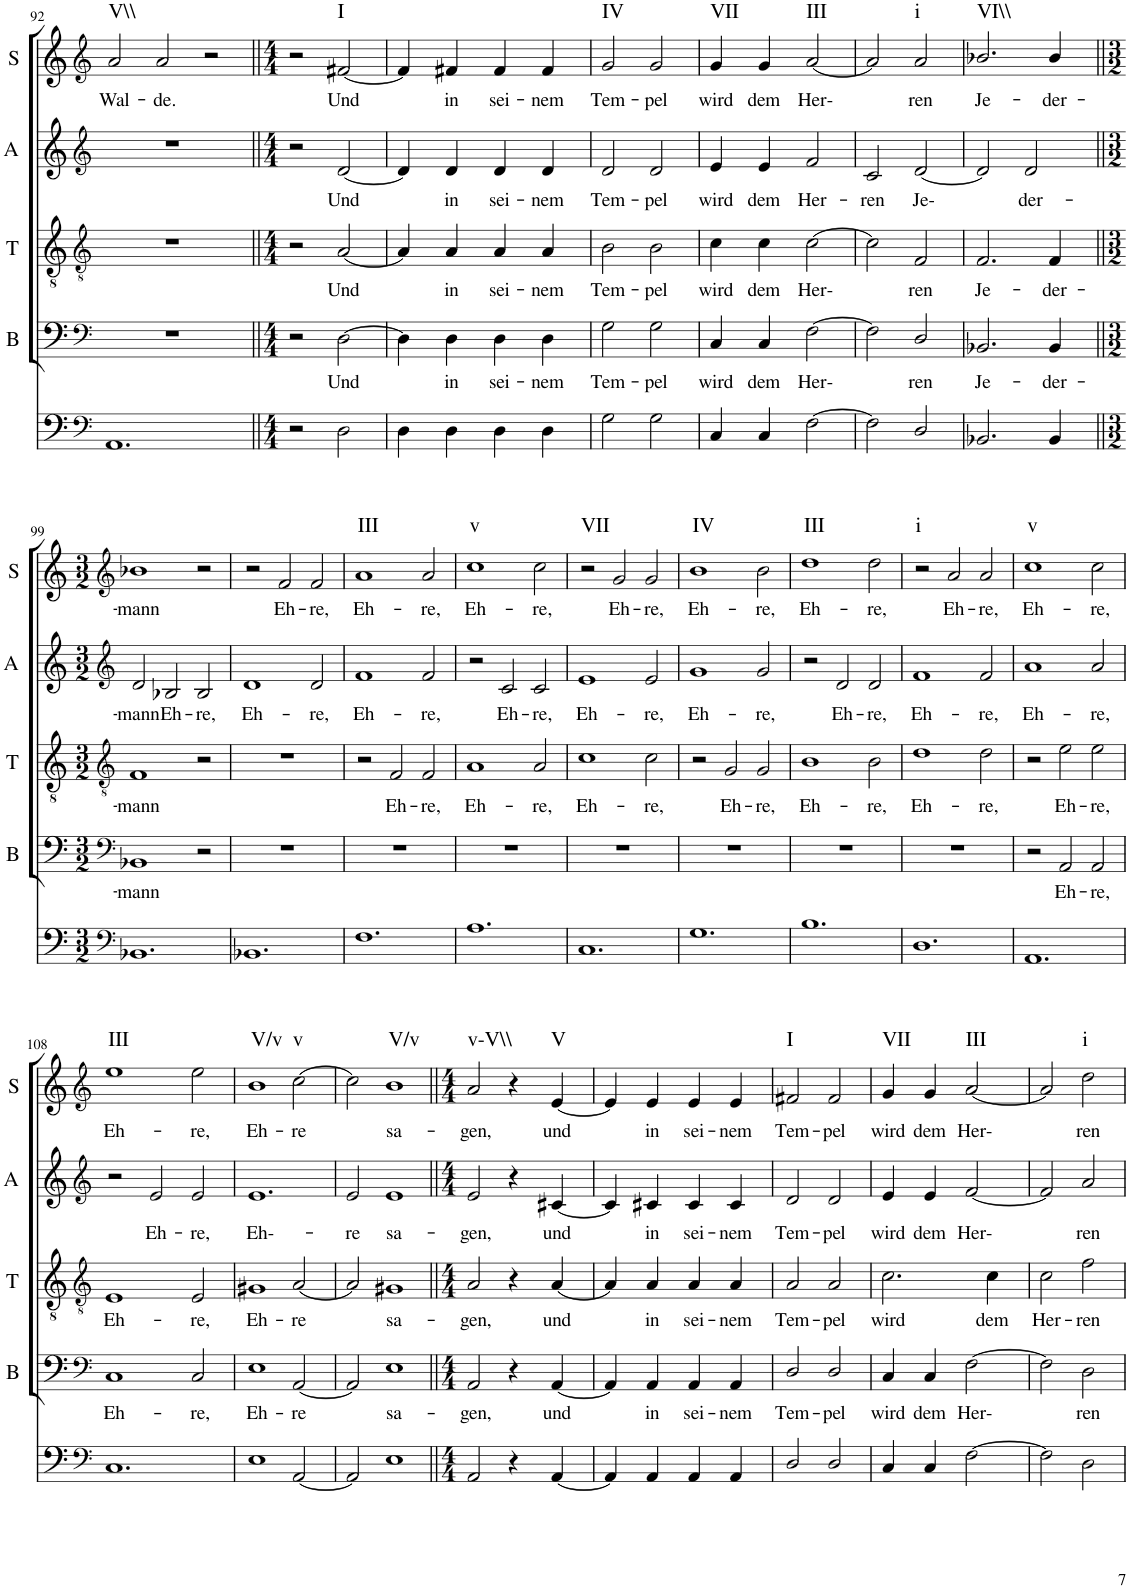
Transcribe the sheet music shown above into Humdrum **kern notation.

**kern	**kern	**text	**kern	**text	**kern	**text	**kern	**text	**harte
*part5	*part4	*part4	*part3	*part3	*part2	*part2	*part1	*part1	*part1
*staff5	*staff4	*staff4	*staff3	*staff3	*staff2	*staff2	*staff1	*staff1	*
*I"Continuo	*I"Bass	*	*I"Tenor	*	*I"Alto	*	*I"Soprano	*	*
*	*I'B	*	*I'T	*	*I'A	*	*I'S	*	*
!!LO:PB:g=z
*clefF4	*clefF4	*	*clefGv2	*	*clefG2	*	*clefG2	*	*
*k[]	*k[]	*	*k[]	*	*k[]	*	*k[]	*	*
*M3/2	*M3/2	*	*M3/2	*	*M3/2	*	*M3/2	*	*
=92	=92	=92	=92	=92	=92	=92	=92	=92	=92
!	!	!	!	!	!	!	!	!LO:LY:b	!LO:H:kt=V\\
1.AA	1.r	.	1.r	.	1.r	.	2a/	Wal-	N
!	!	!	!	!	!	!	!	!LO:LY:b	!
.	.	.	.	.	.	.	2a/	de.	.
.	.	.	.	.	.	.	2r	.	.
=93||	=93||	=93||	=93||	=93||	=93||	=93||	=93||	=93||	=93||
*M4/4	*M4/4	*	*M4/4	*	*M4/4	*	*M4/4	*	*
2r	2r	.	2r	.	2r	.	2r	.	.
!	!	!LO:LY:b	!	!LO:LY:b	!	!LO:LY:b	!	!LO:LY:b	!LO:H:kt=I
2D\	[2D\	Und	[2A/	Und	[2d/	Und	[2f#X/	Und	N
=94	=94	=94	=94	=94	=94	=94	=94	=94	=94
4D\	4D\]	.	4A/]	.	4d/]	.	4f#/]	.	.
!	!	!LO:LY:b	!	!LO:LY:b	!	!LO:LY:b	!	!LO:LY:b	!
4D\	4D\	in	4A/	in	4d/	in	4f#X/	in	.
!	!	!LO:LY:b	!	!LO:LY:b	!	!LO:LY:b	!	!LO:LY:b	!
4D\	4D\	sei-	4A/	sei-	4d/	sei-	4f#/	sei-	.
!	!	!LO:LY:b	!	!LO:LY:b	!	!LO:LY:b	!	!LO:LY:b	!
4D\	4D\	nem	4A/	nem	4d/	nem	4f#/	nem	.
=95	=95	=95	=95	=95	=95	=95	=95	=95	=95
!	!	!LO:LY:b	!	!LO:LY:b	!	!LO:LY:b	!	!LO:LY:b	!LO:H:kt=IV
2G\	2G\	Tem-	2B\	Tem-	2d/	Tem-	2g/	Tem-	N
!	!	!LO:LY:b	!	!LO:LY:b	!	!LO:LY:b	!	!LO:LY:b	!
2G\	2G\	pel	2B\	pel	2d/	pel	2g/	pel	.
=96	=96	=96	=96	=96	=96	=96	=96	=96	=96
!	!	!LO:LY:b	!	!LO:LY:b	!	!LO:LY:b	!	!LO:LY:b	!LO:H:kt=VII
4C/	4C/	wird	4c\	wird	4e/	wird	4g/	wird	N
!	!	!LO:LY:b	!	!LO:LY:b	!	!LO:LY:b	!	!LO:LY:b	!
4C/	4C/	dem	4c\	dem	4e/	dem	4g/	dem	.
!	!	!LO:LY:b	!	!LO:LY:b	!	!LO:LY:b	!	!LO:LY:b	!LO:H:kt=III
[2F\	[2F\	Her-	[2c\	Her-	2f/	Her-	[2a/	Her-	N
=97	=97	=97	=97	=97	=97	=97	=97	=97	=97
!	!	!	!	!	!	!LO:LY:b	!	!	!
2F\]	2F\]	.	2c\]	.	2c/	ren	2a/]	.	.
!	!	!LO:LY:b	!	!LO:LY:b	!	!LO:LY:b	!	!LO:LY:b	!LO:H:kt=i
2D/	2D/	ren	2F/	ren	[2d/	Je-	2a/	ren	N
=98	=98	=98	=98	=98	=98	=98	=98	=98	=98
!	!	!LO:LY:b	!	!LO:LY:b	!	!	!	!LO:LY:b	!LO:H:kt=VI\\
2.BB-X/	2.BB-X/	Je-	2.F/	Je-	2d/]	.	2.b-X/	Je-	N
!	!	!	!	!	!	!LO:LY:b	!	!	!
.	.	.	.	.	2d/	der-	.	.	.
!	!	!LO:LY:b	!	!LO:LY:b	!	!	!	!LO:LY:b	!
4BB-/	4BB-/	der-	4F/	der-	.	.	4b-/	der-	.
!!LO:LB:g=z
=99||	=99||	=99||	=99||	=99||	=99||	=99||	=99||	=99||	=99||
*clefF4	*clefF4	*	*clefGv2	*	*clefG2	*	*clefG2	*	*
*M3/2	*M3/2	*	*M3/2	*	*M3/2	*	*M3/2	*	*
!	!	!LO:LY:b	!	!LO:LY:b	!	!LO:LY:b	!	!LO:LY:b	!
1.BB-X	1BB-X	mann	1F	mann	2d/	mann	1b-X	mann	.
!	!	!	!	!	!	!LO:LY:b	!	!	!
.	.	.	.	.	2B-X/	Eh-	.	.	.
!	!	!	!	!	!	!LO:LY:b	!	!	!
.	2r	.	2r	.	2B-/	re,	2r	.	.
=100	=100	=100	=100	=100	=100	=100	=100	=100	=100
!	!	!	!	!	!	!LO:LY:b	!	!	!
1.BB-X	1.r	.	1.r	.	1d	Eh-	2r	.	.
!	!	!	!	!	!	!	!	!LO:LY:b	!
.	.	.	.	.	.	.	2f/	Eh-	.
!	!	!	!	!	!	!LO:LY:b	!	!LO:LY:b	!
.	.	.	.	.	2d/	re,	2f/	re,	.
=101	=101	=101	=101	=101	=101	=101	=101	=101	=101
!	!	!	!	!	!	!LO:LY:b	!	!LO:LY:b	!LO:H:kt=III
1.F	1.r	.	2r	.	1f	Eh-	1a	Eh-	N
!	!	!	!	!LO:LY:b	!	!	!	!	!
.	.	.	2F/	Eh-	.	.	.	.	.
!	!	!	!	!LO:LY:b	!	!LO:LY:b	!	!LO:LY:b	!
.	.	.	2F/	re,	2f/	re,	2a/	re,	.
=102	=102	=102	=102	=102	=102	=102	=102	=102	=102
!	!	!	!	!LO:LY:b	!	!	!	!LO:LY:b	!LO:H:kt=v
1.A	1.r	.	1A	Eh-	2r	.	1cc	Eh-	N
!	!	!	!	!	!	!LO:LY:b	!	!	!
.	.	.	.	.	2c/	Eh-	.	.	.
!	!	!	!	!LO:LY:b	!	!LO:LY:b	!	!LO:LY:b	!
.	.	.	2A/	re,	2c/	re,	2cc\	re,	.
=103	=103	=103	=103	=103	=103	=103	=103	=103	=103
!	!	!	!	!LO:LY:b	!	!LO:LY:b	!	!	!LO:H:kt=VII
1.C	1.r	.	1c	Eh-	1e	Eh-	2r	.	N
!	!	!	!	!	!	!	!	!LO:LY:b	!
.	.	.	.	.	.	.	2g/	Eh-	.
!	!	!	!	!LO:LY:b	!	!LO:LY:b	!	!LO:LY:b	!
.	.	.	2c\	re,	2e/	re,	2g/	re,	.
=104	=104	=104	=104	=104	=104	=104	=104	=104	=104
!	!	!	!	!	!	!LO:LY:b	!	!LO:LY:b	!LO:H:kt=IV
1.G	1.r	.	2r	.	1g	Eh-	1b	Eh-	N
!	!	!	!	!LO:LY:b	!	!	!	!	!
.	.	.	2G/	Eh-	.	.	.	.	.
!	!	!	!	!LO:LY:b	!	!LO:LY:b	!	!LO:LY:b	!
.	.	.	2G/	re,	2g/	re,	2b\	re,	.
=105	=105	=105	=105	=105	=105	=105	=105	=105	=105
!	!	!	!	!LO:LY:b	!	!	!	!LO:LY:b	!LO:H:kt=III
1.B	1.r	.	1B	Eh-	2r	.	1dd	Eh-	N
!	!	!	!	!	!	!LO:LY:b	!	!	!
.	.	.	.	.	2d/	Eh-	.	.	.
!	!	!	!	!LO:LY:b	!	!LO:LY:b	!	!LO:LY:b	!
.	.	.	2B\	re,	2d/	re,	2dd\	re,	.
=106	=106	=106	=106	=106	=106	=106	=106	=106	=106
!	!	!	!	!LO:LY:b	!	!LO:LY:b	!	!	!LO:H:kt=i
1.D	1.r	.	1d	Eh-	1f	Eh-	2r	.	N
!	!	!	!	!	!	!	!	!LO:LY:b	!
.	.	.	.	.	.	.	2a/	Eh-	.
!	!	!	!	!LO:LY:b	!	!LO:LY:b	!	!LO:LY:b	!
.	.	.	2d\	re,	2f/	re,	2a/	re,	.
=107	=107	=107	=107	=107	=107	=107	=107	=107	=107
!	!	!	!	!	!	!LO:LY:b	!	!LO:LY:b	!LO:H:kt=v
1.AA	2r	.	2r	.	1a	Eh-	1cc	Eh-	N
!	!	!LO:LY:b	!	!LO:LY:b	!	!	!	!	!
.	2AA/	Eh-	2e\	Eh-	.	.	.	.	.
!	!	!LO:LY:b	!	!LO:LY:b	!	!LO:LY:b	!	!LO:LY:b	!
.	2AA/	re,	2e\	re,	2a/	re,	2cc\	re,	.
!!LO:LB:g=z
=108	=108	=108	=108	=108	=108	=108	=108	=108	=108
*clefF4	*clefF4	*	*clefGv2	*	*clefG2	*	*clefG2	*	*
!	!	!LO:LY:b	!	!LO:LY:b	!	!	!	!LO:LY:b	!LO:H:kt=III
1.C	1C	Eh-	1E	Eh-	2r	.	1ee	Eh-	N
!	!	!	!	!	!	!LO:LY:b	!	!	!
.	.	.	.	.	2e/	Eh-	.	.	.
!	!	!LO:LY:b	!	!LO:LY:b	!	!LO:LY:b	!	!LO:LY:b	!
.	2C/	re,	2E/	re,	2e/	re,	2ee\	re,	.
=109	=109	=109	=109	=109	=109	=109	=109	=109	=109
!	!	!LO:LY:b	!	!LO:LY:b	!	!LO:LY:b	!	!LO:LY:b	!LO:H:kt=V/v
1E	1E	Eh-	1G#X	Eh-	1.e	Eh--	1b	Eh-	N
!	!	!LO:LY:b	!	!LO:LY:b	!	!	!	!LO:LY:b	!LO:H:kt=v
[2AA/	[2AA/	re	[2A/	re	.	.	[2cc\	re	N
=110	=110	=110	=110	=110	=110	=110	=110	=110	=110
!	!	!	!	!	!	!LO:LY:b	!	!	!
2AA/]	2AA/]	.	2A/]	.	2e/	re	2cc\]	.	.
!	!	!LO:LY:b	!	!LO:LY:b	!	!LO:LY:b	!	!LO:LY:b	!LO:H:kt=V/v
1E	1E	sa-	1G#X	sa-	1e	sa-	1b	sa-	N
=111||	=111||	=111||	=111||	=111||	=111||	=111||	=111||	=111||	=111||
*M4/4	*M4/4	*	*M4/4	*	*M4/4	*	*M4/4	*	*
!	!	!LO:LY:b	!	!LO:LY:b	!	!LO:LY:b	!	!LO:LY:b	!LO:H:kt=v-V\\
2AA/	2AA/	gen,	2A/	gen,	2e/	gen,	2a/	gen,	N
4r	4r	.	4r	.	4r	.	4r	.	.
!	!	!LO:LY:b	!	!LO:LY:b	!	!LO:LY:b	!	!LO:LY:b	!LO:H:kt=V
[4AA/	[4AA/	und	[4A/	und	[4c#X/	und	[4e/	und	N
=112	=112	=112	=112	=112	=112	=112	=112	=112	=112
4AA/]	4AA/]	.	4A/]	.	4c#/]	.	4e/]	.	.
!	!	!LO:LY:b	!	!LO:LY:b	!	!LO:LY:b	!	!LO:LY:b	!
4AA/	4AA/	in	4A/	in	4c#X/	in	4e/	in	.
!	!	!LO:LY:b	!	!LO:LY:b	!	!LO:LY:b	!	!LO:LY:b	!
4AA/	4AA/	sei-	4A/	sei-	4c#/	sei-	4e/	sei-	.
!	!	!LO:LY:b	!	!LO:LY:b	!	!LO:LY:b	!	!LO:LY:b	!
4AA/	4AA/	nem	4A/	nem	4c#/	nem	4e/	nem	.
=113	=113	=113	=113	=113	=113	=113	=113	=113	=113
!	!	!LO:LY:b	!	!LO:LY:b	!	!LO:LY:b	!	!LO:LY:b	!LO:H:kt=I
2D/	2D/	Tem-	2A/	Tem-	2d/	Tem-	2f#X/	Tem-	N
!	!	!LO:LY:b	!	!LO:LY:b	!	!LO:LY:b	!	!LO:LY:b	!
2D/	2D/	pel	2A/	pel	2d/	pel	2f#/	pel	.
=114	=114	=114	=114	=114	=114	=114	=114	=114	=114
!	!	!LO:LY:b	!	!LO:LY:b	!	!LO:LY:b	!	!LO:LY:b	!LO:H:kt=VII
4C/	4C/	wird	2.c\	wird	4e/	wird	4g/	wird	N
!	!	!LO:LY:b	!	!	!	!LO:LY:b	!	!LO:LY:b	!
4C/	4C/	dem	.	.	4e/	dem	4g/	dem	.
!	!	!LO:LY:b	!	!	!	!LO:LY:b	!	!LO:LY:b	!LO:H:kt=III
[2F\	[2F\	Her-	.	.	[2f/	Her-	[2a/	Her-	N
!	!	!	!	!LO:LY:b	!	!	!	!	!
.	.	.	4c\	dem	.	.	.	.	.
=115	=115	=115	=115	=115	=115	=115	=115	=115	=115
!	!	!	!	!LO:LY:b	!	!	!	!	!
2F\]	2F\]	.	2c\	Her-	2f/]	.	2a/]	.	.
!	!	!LO:LY:b	!	!LO:LY:b	!	!LO:LY:b	!	!LO:LY:b	!LO:H:kt=i
2D\	2D\	ren	2f\	ren	2a/	ren	2dd\	ren	N
=	=	=	=	=	=	=	=	=	=
*-	*-	*-	*-	*-	*-	*-	*-	*-	*-
